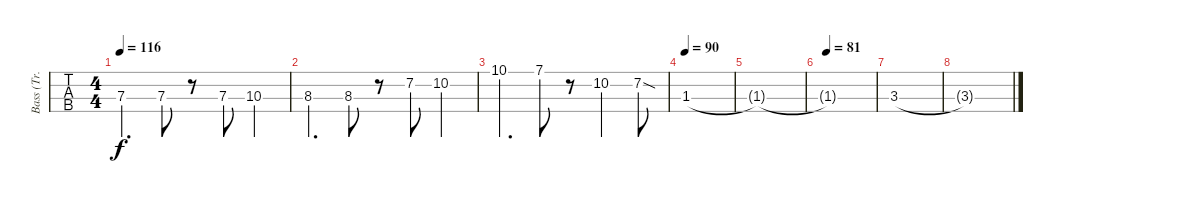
\track ("Bass (Tr. 6A/Tr. 11B)" "Bass (Tr. ") {instrument electricbasspick}
\staff {tabs}
\tuning (G2 D2 A1 E1) {hide}
\ts (4 4)
\tempo 116
\clef f4
\ks c
7.3.4{d dy f} 7.3.8 r.8 7.3.8 10.3.4 |
8.3.4{d} 8.3.8 r.8 7.2.8 10.2.4 |
10.1.4{d} 7.1.8 r.8 10.2.4 7.2{sod}.8 |
\tempo 90
1.3.1 |
1.3{t}.1 |
\tempo 81
1.3{t}.1 |
3.3.1 |
3.3{t}.1
